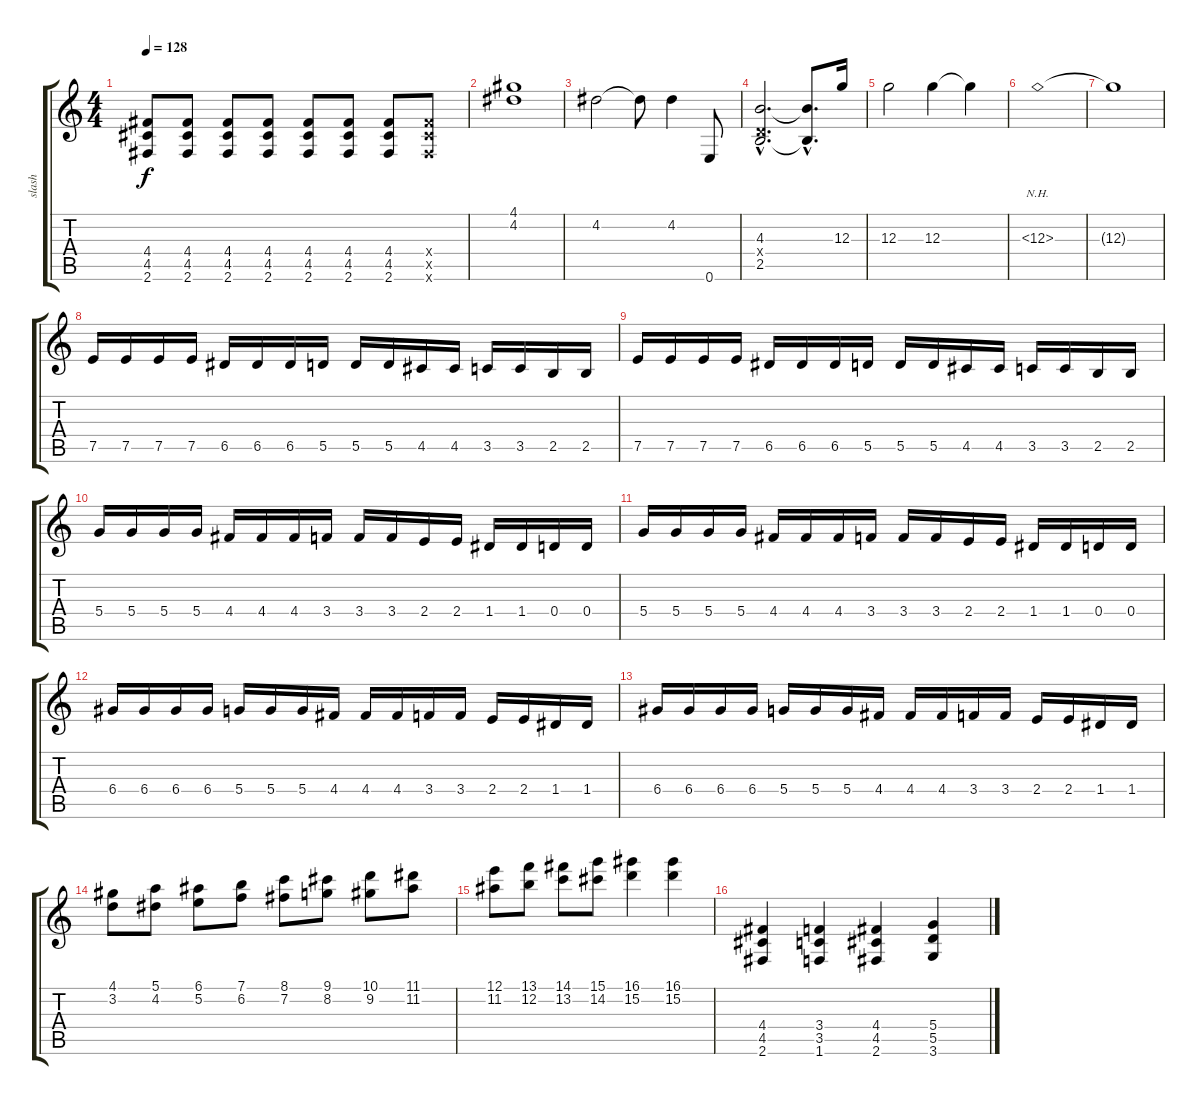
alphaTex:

\track ("slash" "slash") {instrument distortionguitar}
\staff {score tabs}
\tuning (E4 B3 G3 D3 A2 E2) {hide}
\ts (4 4)
\tempo 128
\clef g2
\ks c
(4.4 4.5 2.6).8{dy f} (4.4 4.5 2.6).8 (4.4 4.5 2.6).8 (4.4 4.5 2.6).8 (4.4 4.5 2.6).8 (4.4 4.5 2.6).8 (4.4 4.5 2.6).8 (4.4{x} 4.5{x} 2.6{x}).8 |
(4.1 4.2).1 |
4.2.2 4.2{t}.8 4.2.4 0.6.8 |
(4.3{hac} 0.4{hac x} 2.5{hac}).2{d} (4.3{hac t} 2.5{hac t}).8{d} 12.3.16 |
12.3.2 12.3.4 12.3{t}.4 |
12.3{nh}.1 |
12.3{t}.1 |
7.5.16 7.5.16 7.5.16 7.5.16 6.5.16 6.5.16 6.5.16 5.5.16 5.5.16 5.5.16 4.5.16 4.5.16 3.5.16 3.5.16 2.5.16 2.5.16 |
7.5.16 7.5.16 7.5.16 7.5.16 6.5.16 6.5.16 6.5.16 5.5.16 5.5.16 5.5.16 4.5.16 4.5.16 3.5.16 3.5.16 2.5.16 2.5.16 |
5.4.16 5.4.16 5.4.16 5.4.16 4.4.16 4.4.16 4.4.16 3.4.16 3.4.16 3.4.16 2.4.16 2.4.16 1.4.16 1.4.16 0.4.16 0.4.16 |
5.4.16 5.4.16 5.4.16 5.4.16 4.4.16 4.4.16 4.4.16 3.4.16 3.4.16 3.4.16 2.4.16 2.4.16 1.4.16 1.4.16 0.4.16 0.4.16 |
6.4.16 6.4.16 6.4.16 6.4.16 5.4.16 5.4.16 5.4.16 4.4.16 4.4.16 4.4.16 3.4.16 3.4.16 2.4.16 2.4.16 1.4.16 1.4.16 |
6.4.16 6.4.16 6.4.16 6.4.16 5.4.16 5.4.16 5.4.16 4.4.16 4.4.16 4.4.16 3.4.16 3.4.16 2.4.16 2.4.16 1.4.16 1.4.16 |
(4.1 3.2).8 (5.1 4.2).8 (6.1 5.2).8 (7.1 6.2).8 (8.1 7.2).8 (9.1 8.2).8 (10.1 9.2).8 (11.1 11.2).8 |
(12.1 11.2).8 (13.1 12.2).8 (14.1 13.2).8 (15.1 14.2).8 (16.1 15.2).4 (16.1 15.2).4 |
(4.4 4.5 2.6).4 (3.4 3.5 1.6).4 (4.4 4.5 2.6).4 (5.4 5.5 3.6).4
